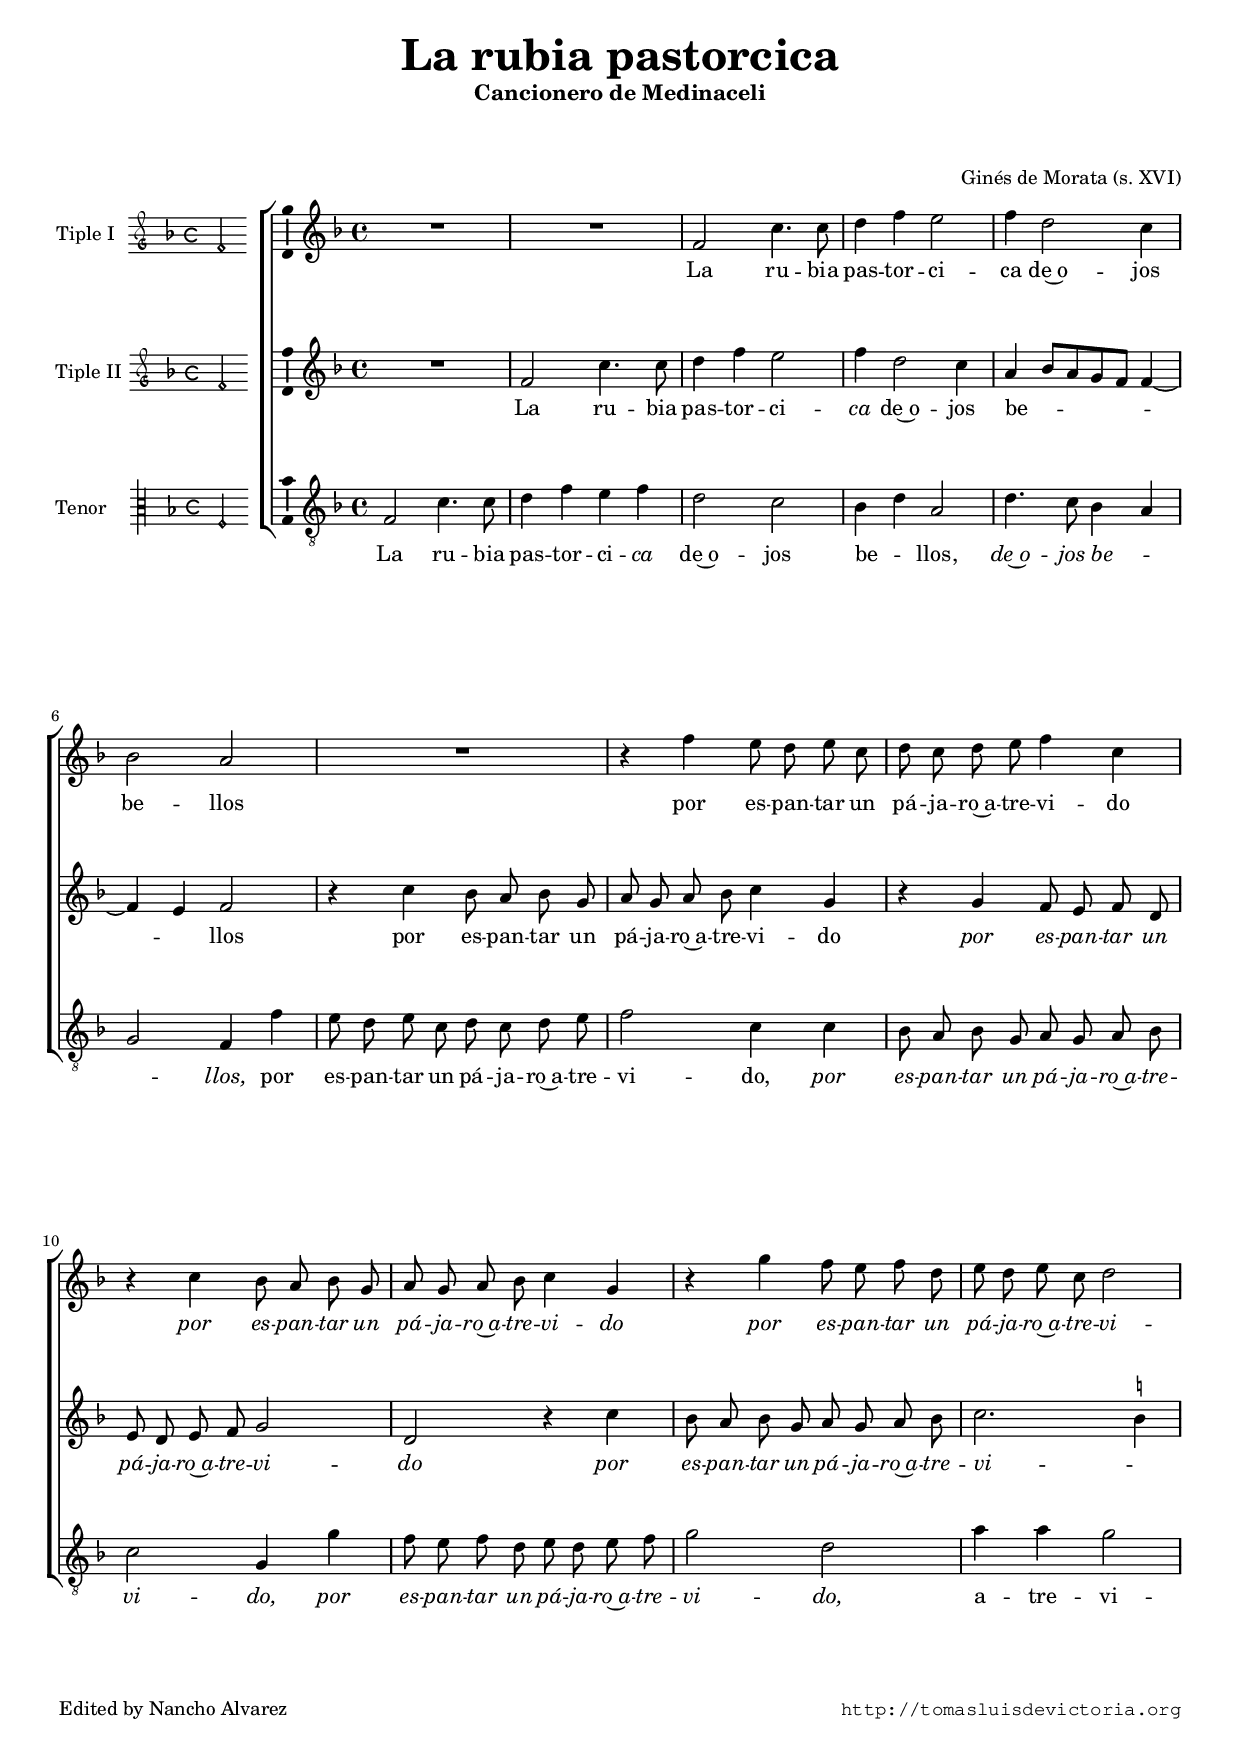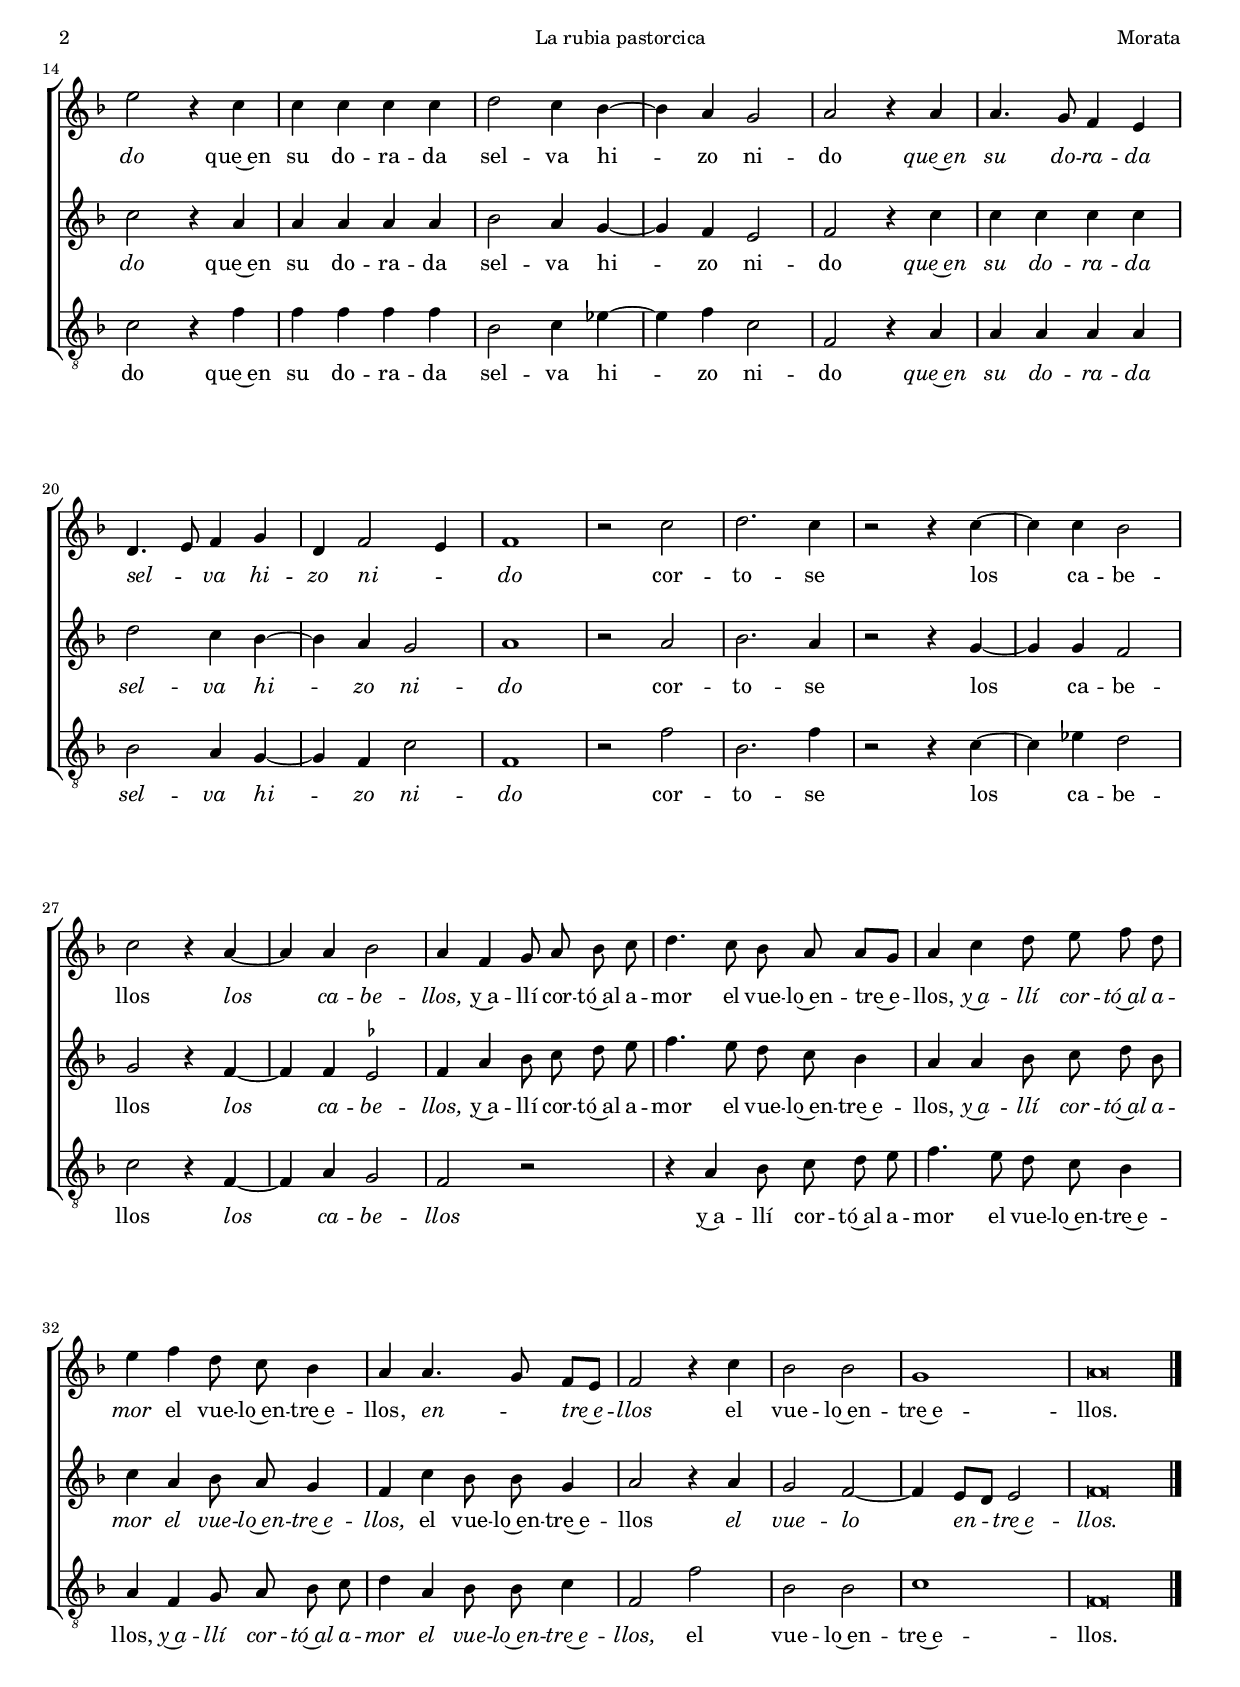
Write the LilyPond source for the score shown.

\version "2.22.0"

#(set-default-paper-size "a4")
#(set-global-staff-size 16.8)
#(ly:set-option 'point-and-click #f)
%mobile -s16.0 -i3.2

italicas=\override LyricText.font-shape = #'italic
rectas=\override LyricText.font-shape = #'upright
ss=\once \set suggestAccidentals = ##t
incipitwidth = 20
mtempo={\tempo 4 = 100}
mtempob={\tempo 4 = 50}
mt=#(define-music-function (offset) (number?) ; move lyric text
      #{ \once \override LyricText.X-offset = -$offset #})

htitle="La rubia pastorcica"
hcomposer="Morata"

\header {
	title=\markup{\fontsize #3 "La rubia pastorcica"}
	subtitle="Cancionero de Medinaceli"
	subsubtitle=\markup{\null \vspace #2 }
	composer="Ginés de Morata (s. XVI)"
        pdfauthor=\composer
	%opus="(-)"
	poet=\markup{}
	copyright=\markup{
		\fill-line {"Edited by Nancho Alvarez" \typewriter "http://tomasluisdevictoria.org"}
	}
%	tagline=""
}


global={\key f \major \time 4/4 \skip 1*37 \bar "|." }


cantus=\relative c' {
	R1*4/4
	R1*4/4
	f2 c'4. c8
	d4 f e2
%5
	f4 d2 c4
	bes2 a
	R1*4/4
	r4 f' e8 d e c
	d c d e f4 c
%10
	r c bes8 a bes g
	a g a bes c4 g
	r g' f8 e f d
	e d e c d2
	e r4 c
%15
	c c c c
	d2 c4 bes ~
	bes a g2
	a r4 a
	a4. g8 f4 e
%20
	d4. e8 f4 g
	d f2 e4
	f1
	r2 c'
	d2. c4
%25
	r2 r4 c ~
	c c bes2
	c r4 a ~
	a a bes2
	a4 f g8 a bes c
%30
	d4. c8 bes a a[ g]
	a4 c d8 e f d
	e4 f d8 c bes4
	a a4. g8 f[ e]
	f2 r4 c'
%35
	bes2 bes
	g1
	a\breve*1/2 
}

altus=\relative c' {
	R1*4/4
	f2 c'4. c8
	d4 f e2
	f4 d2 c4
%5
	a bes8[ a g f] f4 ~
	f e f2
	r4 c' bes8 a bes g
	a g a bes c4 g
	r g f8 e f d
%10
	e d e f g2
	d r4 c'
	bes8 a bes g a g a bes
	c2. \ss b4
	c2 r4 a
%15
	a a a a
	bes2 a4 g ~
	g f e2
	f r4 c'
	c c c c
%20
	d2 c4 bes ~
	bes a g2
	a1
	r2 a
	bes2. a4
%25
	r2 r4 g ~
	g g f2
	g r4 f ~
	f f \ss es2
	f4 a bes8 c d e
%30
	f4. e8 d c bes4
	a a bes8 c d bes
	c4 a bes8 a g4
	f c' bes8 bes g4
	a2 r4 a
%35
	g2 f ~
	f4 e8[ d] e2
	f\breve*1/2
}

tenor=\relative c {
	f2 c'4. c8
	d4 f e f
	d2 c
	bes4 d a2
%5
	d4. c8 bes4 a
	g2 f4 f'
	e8 d e c d c d e
	f2 c4 c
	bes8 a bes g a g a bes
%10
	c2 g4 g'
	f8 e f d e d e f
	g2 d
	a'4 a g2
	c, r4 f
%15
	f f f f
	bes,2 c4 es ~
	es f c2
	f, r4 a
	a a a a
%20
	bes2 a4 g ~
	g f c'2
	f,1
	r2 f'
	bes,2. f'4
%25
	r2 r4 c ~
	c es d2
	c r4 f, ~
	f a g2
	f r
%30
	r4 a bes8 c d e
	f4. e8 d c bes4
	a f g8 a bes c
	d4 a bes8 bes c4
	f,2 f'
%35
	bes, bes
	c1
	f,\breve*1/2
}



textocantus=\lyricmode{
La ru -- bia pas -- tor -- ci -- ca de~o -- jos be -- llos
por es -- pan -- tar un pá -- ja -- ro~a -- tre -- vi -- do
\italicas
por es -- pan -- tar un pá -- ja -- ro~a -- tre -- vi -- do
por es -- pan -- tar un pá -- ja -- ro~a -- tre -- vi -- do
\rectas
que~en su do -- ra -- da sel -- va hi -- zo ni -- do
\italicas
que~en su do -- ra -- da sel -- _ va hi -- zo ni -- _ do
\rectas
cor -- to -- se
los ca -- be -- llos
\italicas
los ca -- be -- llos,
\rectas
y~a -- llí cor -- tó~al a -- mor
el vue -- lo~en -- tre~e -- _ llos,
\italicas
y~a -- llí cor -- tó~al a -- mor
\rectas
el vue -- lo~en -- tre~e -- llos,
\italicas
en -- _ tre~e -- _ llos
\rectas
el vue -- lo~en -- tre~e -- llos.
}

textoaltus=\lyricmode{
La ru -- bia pas -- tor -- ci -- \italicas ca \rectas de~o -- jos
be -- _ _ _ _ _ _ llos
por es -- pan -- tar un pá -- ja -- ro~a -- tre -- vi -- do
\italicas
por es -- pan -- tar un pá -- ja -- ro~a -- tre -- vi -- do
por es -- pan -- tar un pá -- ja -- ro~a -- tre -- vi -- _ do
\rectas
que~en su do -- ra -- da sel -- va hi -- zo ni -- do
\italicas
que~en su do -- ra -- da sel -- va hi -- zo ni -- do
\rectas
cor -- to -- se
los ca -- be -- llos
\italicas
los ca -- be -- llos,
\rectas
y~a -- llí cor -- tó~al a -- mor
el vue -- lo~en -- tre~e -- llos,
\italicas
y~a -- llí cor -- tó~al a -- mor
el vue -- lo~en -- tre~e -- llos,
\rectas
el vue -- lo~en -- tre~e -- llos
\italicas
el vue -- lo en -- _ tre~e -- llos.
}

textotenor=\lyricmode{
La ru -- bia pas -- tor -- ci -- \italicas ca \rectas de~o -- jos be -- _ llos,
\italicas
de~o -- jos be -- _ _ llos,
\rectas
por es -- pan -- tar un pá -- ja -- ro~a -- tre -- vi -- do,
\italicas
por es -- pan -- tar un pá -- ja -- ro~a -- tre -- vi -- do,
por es -- pan -- tar un pá -- ja -- ro~a -- tre -- vi -- do,
\rectas
a -- tre -- vi -- do
que~en su do -- ra -- da sel -- va hi -- zo ni -- do
\italicas
que~en su do -- ra -- da sel -- va hi -- zo ni -- do
\rectas
cor -- to -- se
los ca -- be -- llos
\italicas
los ca -- be -- llos
\rectas
y~a -- llí cor -- tó~al a -- mor
el vue -- lo~en -- tre~e -- llos,
\italicas
y~a -- llí cor -- tó~al a -- mor
el vue -- lo~en -- tre~e -- llos,
\rectas
el vue -- lo~en -- tre~e -- llos.
}


incipitcantus=\markup{
	\score{
		{ 
		\set Staff.instrumentName="Tiple I  "
		\override NoteHead.style = #'neomensural
		\override Rest.style = #'neomensural
		\override Staff.TimeSignature.style = #'neomensural
		\cadenzaOn 
		\clef "petrucci-g"
		\key f \major
		\time 4/4
		f'2 
		} 
	\layout { line-width=\incipitwidth indent = 0 }
	}
}


incipitaltus=\markup{
	\score{
		{ 
		\set Staff.instrumentName="Tiple II "
		\override NoteHead.style = #'neomensural 
		\override Rest.style = #'neomensural
		\override Staff.TimeSignature.style = #'neomensural
		\cadenzaOn 
		\clef "petrucci-g"
		\key f \major
		\time 4/4
		f'2 
		} 
	\layout { line-width=\incipitwidth indent = 0 }
	}
}


incipittenor=\markup{
	\score{
		{ 
		\set Staff.instrumentName="Tenor    "
		\override NoteHead.style = #'neomensural 
		\override Rest.style = #'neomensural
		\override Staff.TimeSignature.style = #'neomensural
		\cadenzaOn 
		\clef "petrucci-c3"
		\key f \major
		\time 4/4
		f2 
		} 
	\layout { line-width=\incipitwidth indent = 0 }
	}
}




%\layout {
%       \context {\Voice
%               \remove Ligature_bracket_engraver
%               \consists Mensural_ligature_engraver
%       }
%       line-width=\incipitwidth
%       indent = 0
%}


\score {\transpose c' c'{
\new ChoirStaff<<

	\new Staff <<\global
	\new Voice="v1" {
		\set Staff.instrumentName=\incipitcantus
		\clef "treble"
		\cantus }
	\new Lyrics \lyricsto "v1" {\textocantus }
	>>

	
	\new Staff << \global
	\new Voice="v2" {
		\set Staff.instrumentName=\incipitaltus
		\clef "treble" 
		\altus}
	\new Lyrics \lyricsto "v2" {\textoaltus }
	>>

	
	\new Staff <<\global
	\new Voice="v3" {
		\set Staff.instrumentName=\incipittenor
		\clef "G_8"
		\tenor }
	\new Lyrics \lyricsto "v3" {\textotenor }
	>>
		
>>
        }%transpose

\layout{ 
	\context {\Lyrics 
		\override VerticalAxisGroup.staff-affinity = #UP
		\override VerticalAxisGroup.nonstaff-relatedstaff-spacing =
			#'((basic-distance . 0) (minimum-distance . 0) (padding . 1))
		\override LyricText.font-size = #1.2
		\override LyricHyphen.minimum-distance = #0.5
	}
	\context {\Score 
		tempoHideNote = ##t
		\override BarNumber.padding = #2 
	}
	\context {\Voice 
		melismaBusyProperties = #'(tieMelismaBusy)
		autoBeaming = ##f
	}
	\context {\Staff 
                %\RemoveEmptyStaves
                %\override VerticalAxisGroup.remove-first = ##t
		\override VerticalAxisGroup.staff-staff-spacing =
			#'((basic-distance . 11) (minimum-distance . 0) (padding . 1))
		\consists Ambitus_engraver 
		\override LigatureBracket.padding = #1
	}
}

%\midi { \mtempo }

}


\paper{
	evenHeaderMarkup=\markup  \fill-line { \fromproperty #'page:page-number-string \htitle \hcomposer }
	oddHeaderMarkup= \markup  \fill-line { \on-the-fly #not-first-page \hcomposer \on-the-fly #not-first-page \htitle \on-the-fly #not-first-page \fromproperty #'page:page-number-string }
	%system-count=20
	%page-count = 1
	%systems-per-page = 5
	ragged-last-bottom = ##f
	indent=3.6\cm
	system-system-spacing =
	#'((basic-distance . 20) (minimum-distance . 0) (padding . 5))
	top-system-spacing = % header
	#'((basic-distance . 8) (minimum-distance . 0) (padding . 0))
	last-bottom-spacing = % footer
	#'((basic-distance . 13) (minimum-distance . 0) (padding . 0))
	markup-system-spacing.padding = #1.5
}
